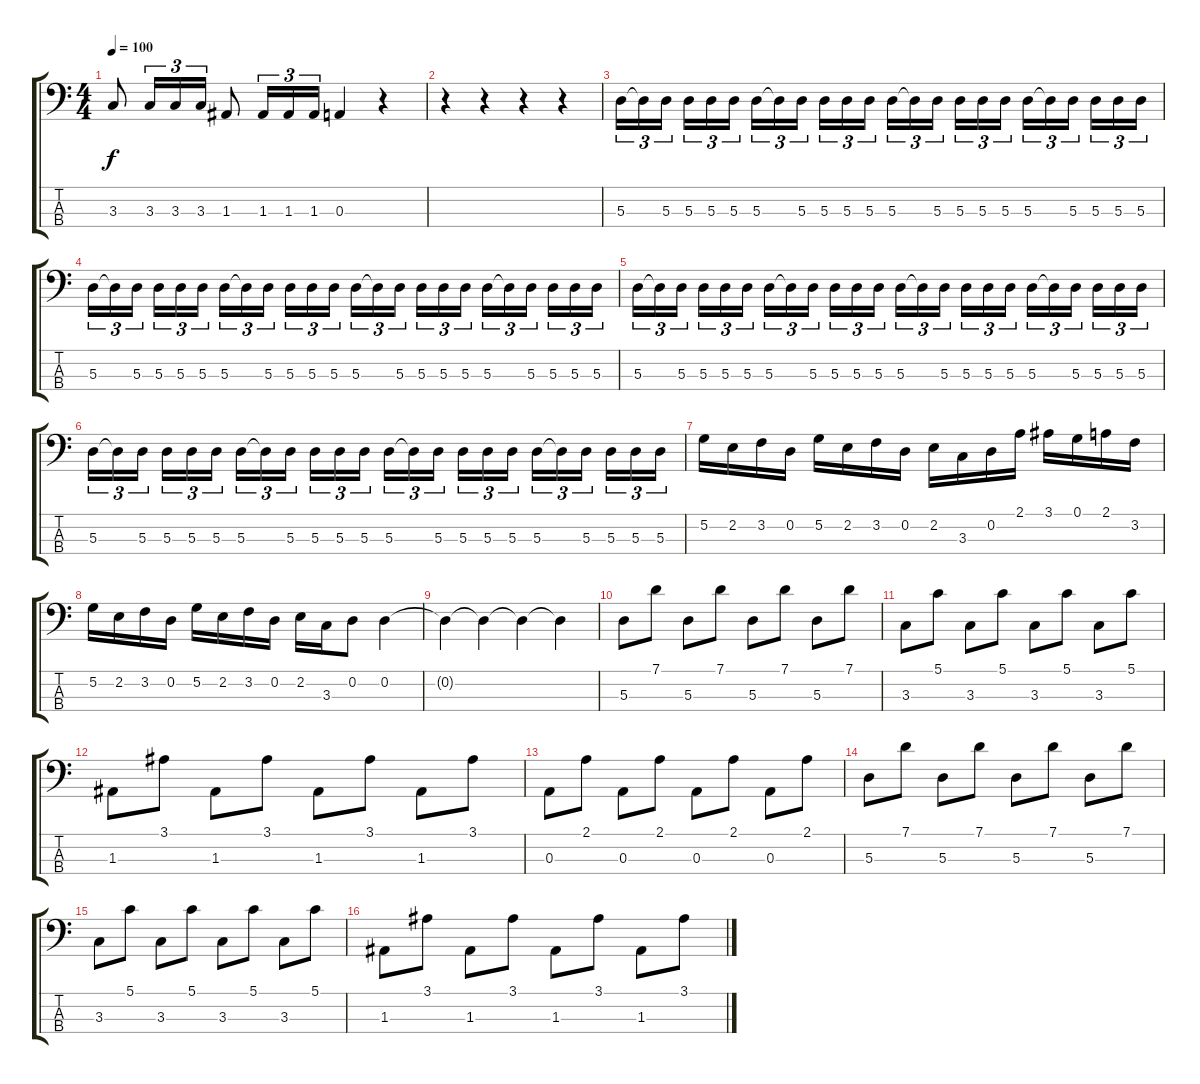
\track "" {instrument electricbassfinger}
\staff {score tabs}
\tuning (G2 D2 A1 E1) {hide}
\ts (4 4)
\tempo 100
\clef f4
\ks c
3.3.8{dy f} 3.3.16{tu (3 2)} 3.3.16{tu (3 2)} 3.3.16{tu (3 2)} 1.3.8 1.3.16{tu (3 2)} 1.3.16{tu (3 2)} 1.3.16{tu (3 2)} 0.3.4 r.4 |
r.4 r.4 r.4 r.4 |
5.3.16{tu (3 2)} 5.3{t}.16{tu (3 2)} 5.3.16{tu (3 2)} 5.3.16{tu (3 2)} 5.3.16{tu (3 2)} 5.3.16{tu (3 2)} 5.3.16{tu (3 2)} 5.3{t}.16{tu (3 2)} 5.3.16{tu (3 2)} 5.3.16{tu (3 2)} 5.3.16{tu (3 2)} 5.3.16{tu (3 2)} 5.3.16{tu (3 2)} 5.3{t}.16{tu (3 2)} 5.3.16{tu (3 2)} 5.3.16{tu (3 2)} 5.3.16{tu (3 2)} 5.3.16{tu (3 2)} 5.3.16{tu (3 2)} 5.3{t}.16{tu (3 2)} 5.3.16{tu (3 2)} 5.3.16{tu (3 2)} 5.3.16{tu (3 2)} 5.3.16{tu (3 2)} |
5.3.16{tu (3 2)} 5.3{t}.16{tu (3 2)} 5.3.16{tu (3 2)} 5.3.16{tu (3 2)} 5.3.16{tu (3 2)} 5.3.16{tu (3 2)} 5.3.16{tu (3 2)} 5.3{t}.16{tu (3 2)} 5.3.16{tu (3 2)} 5.3.16{tu (3 2)} 5.3.16{tu (3 2)} 5.3.16{tu (3 2)} 5.3.16{tu (3 2)} 5.3{t}.16{tu (3 2)} 5.3.16{tu (3 2)} 5.3.16{tu (3 2)} 5.3.16{tu (3 2)} 5.3.16{tu (3 2)} 5.3.16{tu (3 2)} 5.3{t}.16{tu (3 2)} 5.3.16{tu (3 2)} 5.3.16{tu (3 2)} 5.3.16{tu (3 2)} 5.3.16{tu (3 2)} |
5.3.16{tu (3 2)} 5.3{t}.16{tu (3 2)} 5.3.16{tu (3 2)} 5.3.16{tu (3 2)} 5.3.16{tu (3 2)} 5.3.16{tu (3 2)} 5.3.16{tu (3 2)} 5.3{t}.16{tu (3 2)} 5.3.16{tu (3 2)} 5.3.16{tu (3 2)} 5.3.16{tu (3 2)} 5.3.16{tu (3 2)} 5.3.16{tu (3 2)} 5.3{t}.16{tu (3 2)} 5.3.16{tu (3 2)} 5.3.16{tu (3 2)} 5.3.16{tu (3 2)} 5.3.16{tu (3 2)} 5.3.16{tu (3 2)} 5.3{t}.16{tu (3 2)} 5.3.16{tu (3 2)} 5.3.16{tu (3 2)} 5.3.16{tu (3 2)} 5.3.16{tu (3 2)} |
5.3.16{tu (3 2)} 5.3{t}.16{tu (3 2)} 5.3.16{tu (3 2)} 5.3.16{tu (3 2)} 5.3.16{tu (3 2)} 5.3.16{tu (3 2)} 5.3.16{tu (3 2)} 5.3{t}.16{tu (3 2)} 5.3.16{tu (3 2)} 5.3.16{tu (3 2)} 5.3.16{tu (3 2)} 5.3.16{tu (3 2)} 5.3.16{tu (3 2)} 5.3{t}.16{tu (3 2)} 5.3.16{tu (3 2)} 5.3.16{tu (3 2)} 5.3.16{tu (3 2)} 5.3.16{tu (3 2)} 5.3.16{tu (3 2)} 5.3{t}.16{tu (3 2)} 5.3.16{tu (3 2)} 5.3.16{tu (3 2)} 5.3.16{tu (3 2)} 5.3.16{tu (3 2)} |
5.2.16 2.2.16 3.2.16 0.2.16 5.2.16 2.2.16 3.2.16 0.2.16 2.2.16 3.3.16 0.2.16 2.1.16 3.1.16 0.1.16 2.1.16 3.2.16 |
5.2.16 2.2.16 3.2.16 0.2.16 5.2.16 2.2.16 3.2.16 0.2.16 2.2.16 3.3.16 0.2.8 0.2.4 |
0.2{t}.4 0.2{t}.4 0.2{t}.4 0.2{t}.4 |
5.3.8 7.1.8 5.3.8 7.1.8 5.3.8 7.1.8 5.3.8 7.1.8 |
3.3.8 5.1.8 3.3.8 5.1.8 3.3.8 5.1.8 3.3.8 5.1.8 |
1.3.8 3.1.8 1.3.8 3.1.8 1.3.8 3.1.8 1.3.8 3.1.8 |
0.3.8 2.1.8 0.3.8 2.1.8 0.3.8 2.1.8 0.3.8 2.1.8 |
5.3.8 7.1.8 5.3.8 7.1.8 5.3.8 7.1.8 5.3.8 7.1.8 |
3.3.8 5.1.8 3.3.8 5.1.8 3.3.8 5.1.8 3.3.8 5.1.8 |
1.3.8 3.1.8 1.3.8 3.1.8 1.3.8 3.1.8 1.3.8 3.1.8
